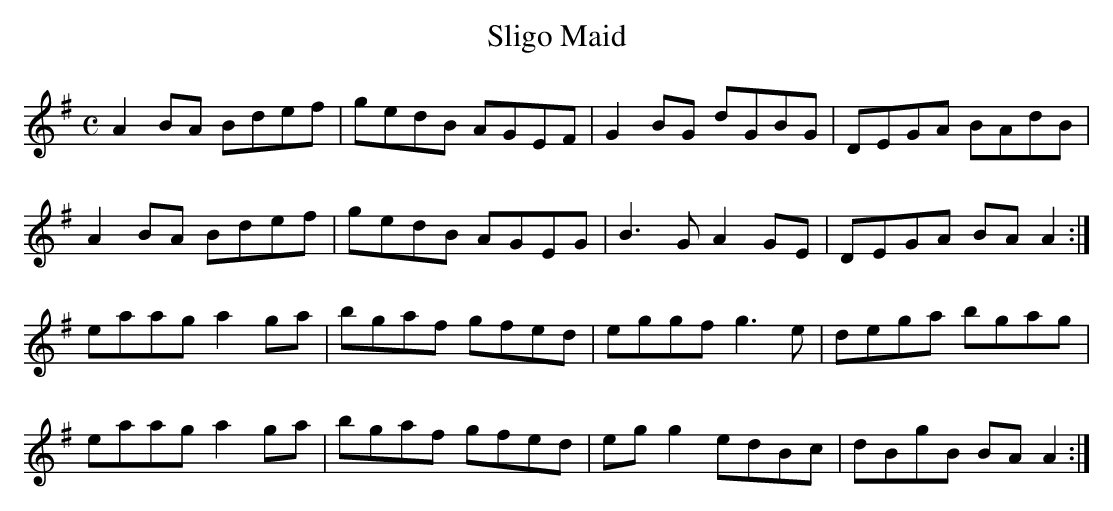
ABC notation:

X:1
T:Sligo Maid
M:C
L:1/8
K:A Dorian
A2BA Bdef|gedB AGEF|G2BG dGBG|DEGA BAdB|!
A2BA Bdef|gedB AGEG|B3G A2GE|DEGA BAA2:|!
eaag a2ga|bgaf gfed|eggf g3e|dega bgag|!
eaag a2ga|bgaf gfed|egg2 edBc|dBgB BAA2:|!
